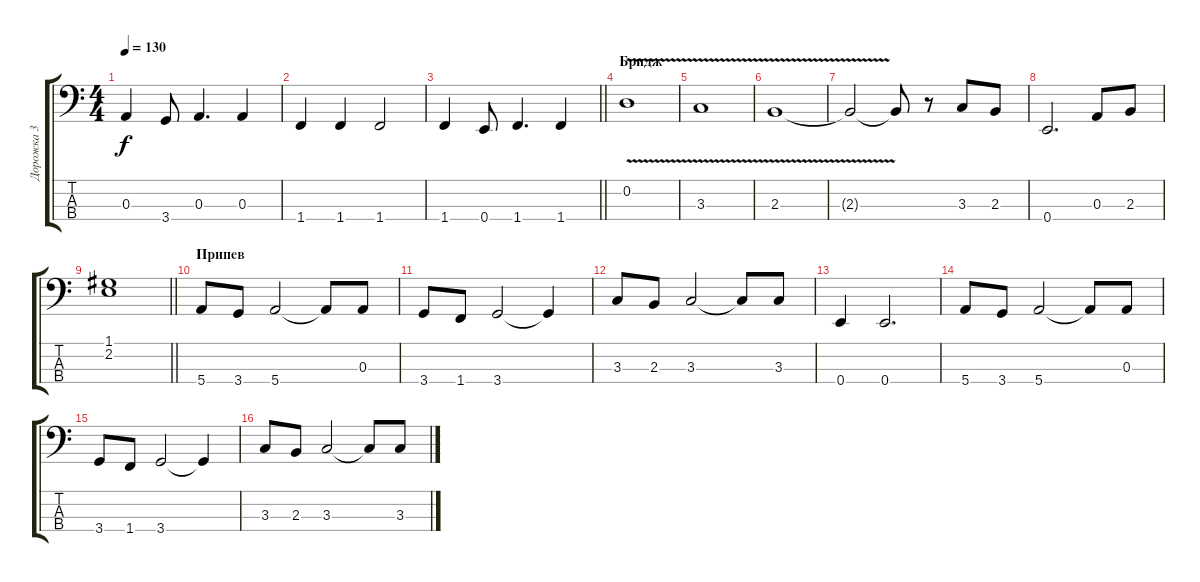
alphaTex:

\track ("Дорожка 3" "Дорожка 3") {instrument electricbassfinger}
\staff {score tabs}
\tuning (G2 D2 A1 E1) {hide}
\ts (4 4)
\tempo 130
\clef f4
\ks c
0.3.4{dy f} 3.4.8 0.3.4{d} 0.3.4 |
1.4.4 1.4.4 1.4.2 |
\barLineRight lightlight
1.4.4 0.4.8 1.4.4{d} 1.4.4 |
\section ("" "Бридж")
0.2{v}.1 |
3.3{v}.1 |
2.3{v}.1 |
2.3{t}.2 2.3{t}.8 r.8 3.3.8 2.3.8 |
0.4.2{d} 0.3.8 2.3.8 |
\barLineRight lightlight
(1.1 2.2).1 |
\section ("" "Припев")
5.4.8 3.4.8 5.4.2 5.4{t}.8 0.3.8 |
3.4.8 1.4.8 3.4.2 3.4{t}.4 |
3.3.8 2.3.8 3.3.2 3.3{t}.8 3.3.8 |
0.4.4 0.4.2{d} |
5.4.8 3.4.8 5.4.2 5.4{t}.8 0.3.8 |
3.4.8 1.4.8 3.4.2 3.4{t}.4 |
3.3.8 2.3.8 3.3.2 3.3{t}.8 3.3.8
